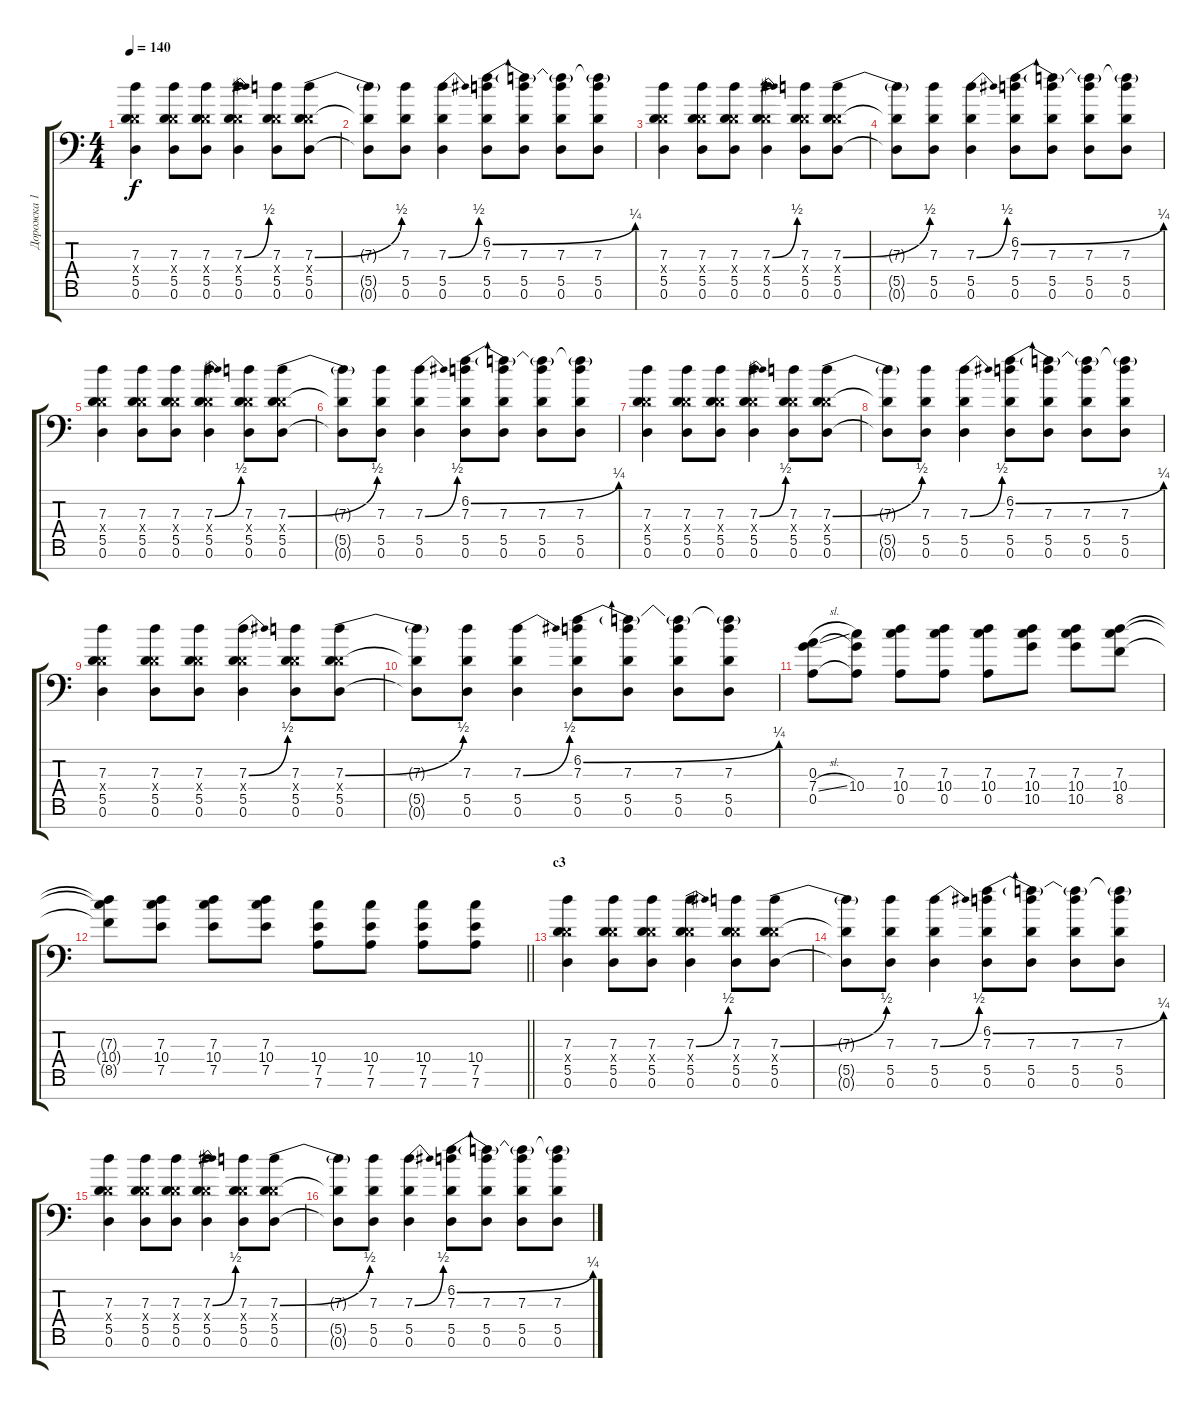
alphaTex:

\track ("Дорожка 1" "Дорожка 1") {instrument electricguitarjazz}
\staff {score tabs}
\tuning (E4 B3 G3 D3 A2 D2 A1) {hide}
\ts (4 4)
\tempo 140
\clef f4
\ks c
(7.3 0.4{x} 5.5 0.6).4{dy f} (7.3 0.4{x} 5.5 0.6).8 (7.3 0.4{x} 5.5 0.6).8 (7.3{be (bend 0 0 60 2)} 0.4{x} 5.5 0.6).4 (7.3 0.4{x} 5.5 0.6).8 (7.3{be (bend 0 0 60 2)} 0.4{x} 5.5 0.6).8 |
(7.3{t} 5.5{t} 0.6{t}).8 (7.3 5.5 0.6).8 (7.3{be (bend 0 0 60 2)} 5.5 0.6).4 (6.2{be (bend 0 0 60 1)} 7.3 5.5 0.6).8 (6.2{t} 7.3 5.5 0.6).8 (6.2{t} 7.3 5.5 0.6).8 (6.2{t} 7.3 5.5 0.6).8 |
(7.3 0.4{x} 5.5 0.6).4 (7.3 0.4{x} 5.5 0.6).8 (7.3 0.4{x} 5.5 0.6).8 (7.3{be (bend 0 0 60 2)} 0.4{x} 5.5 0.6).4 (7.3 0.4{x} 5.5 0.6).8 (7.3{be (bend 0 0 60 2)} 0.4{x} 5.5 0.6).8 |
(7.3{t} 5.5{t} 0.6{t}).8 (7.3 5.5 0.6).8 (7.3{be (bend 0 0 60 2)} 5.5 0.6).4 (6.2{be (bend 0 0 60 1)} 7.3 5.5 0.6).8 (6.2{t} 7.3 5.5 0.6).8 (6.2{t} 7.3 5.5 0.6).8 (6.2{t} 7.3 5.5 0.6).8 |
(7.3 0.4{x} 5.5 0.6).4 (7.3 0.4{x} 5.5 0.6).8 (7.3 0.4{x} 5.5 0.6).8 (7.3{be (bend 0 0 60 2)} 0.4{x} 5.5 0.6).4 (7.3 0.4{x} 5.5 0.6).8 (7.3{be (bend 0 0 60 2)} 0.4{x} 5.5 0.6).8 |
(7.3{t} 5.5{t} 0.6{t}).8 (7.3 5.5 0.6).8 (7.3{be (bend 0 0 60 2)} 5.5 0.6).4 (6.2{be (bend 0 0 60 1)} 7.3 5.5 0.6).8 (6.2{t} 7.3 5.5 0.6).8 (6.2{t} 7.3 5.5 0.6).8 (6.2{t} 7.3 5.5 0.6).8 |
(7.3 0.4{x} 5.5 0.6).4 (7.3 0.4{x} 5.5 0.6).8 (7.3 0.4{x} 5.5 0.6).8 (7.3{be (bend 0 0 60 2)} 0.4{x} 5.5 0.6).4 (7.3 0.4{x} 5.5 0.6).8 (7.3{be (bend 0 0 60 2)} 0.4{x} 5.5 0.6).8 |
(7.3{t} 5.5{t} 0.6{t}).8 (7.3 5.5 0.6).8 (7.3{be (bend 0 0 60 2)} 5.5 0.6).4 (6.2{be (bend 0 0 60 1)} 7.3 5.5 0.6).8 (6.2{t} 7.3 5.5 0.6).8 (6.2{t} 7.3 5.5 0.6).8 (6.2{t} 7.3 5.5 0.6).8 |
(7.3 0.4{x} 5.5 0.6).4 (7.3 0.4{x} 5.5 0.6).8 (7.3 0.4{x} 5.5 0.6).8 (7.3{be (bend 0 0 60 2)} 0.4{x} 5.5 0.6).4 (7.3 0.4{x} 5.5 0.6).8 (7.3{be (bend 0 0 60 2)} 0.4{x} 5.5 0.6).8 |
(7.3{t} 5.5{t} 0.6{t}).8 (7.3 5.5 0.6).8 (7.3{be (bend 0 0 60 2)} 5.5 0.6).4 (6.2{be (bend 0 0 60 1)} 7.3 5.5 0.6).8 (6.2{t} 7.3 5.5 0.6).8 (6.2{t} 7.3 5.5 0.6).8 (6.2{t} 7.3 5.5 0.6).8 |
(0.3 7.4{sl} 0.5).8 (0.3{t} 10.4 0.5{t}).8 (7.3 10.4 0.5).8 (7.3 10.4 0.5).8 (7.3 10.4 0.5).8 (7.3 10.4 10.5).8 (7.3 10.4 10.5).8 (7.3 10.4 8.5).8 |
\barLineRight lightlight
(7.3{t} 10.4{t} 8.5{t}).8 (7.3 10.4 7.5).8 (7.3 10.4 7.5).8 (7.3 10.4 7.5).8 (10.4 7.5 7.6).8 (10.4 7.5 7.6).8 (10.4 7.5 7.6).8 (10.4 7.5 7.6).8 |
\section ("" "c3")
(7.3 0.4{x} 5.5 0.6).4{instrument distortionguitar} (7.3 0.4{x} 5.5 0.6).8 (7.3 0.4{x} 5.5 0.6).8 (7.3{be (bend 0 0 60 2)} 0.4{x} 5.5 0.6).4 (7.3 0.4{x} 5.5 0.6).8 (7.3{be (bend 0 0 60 2)} 0.4{x} 5.5 0.6).8 |
(7.3{t} 5.5{t} 0.6{t}).8 (7.3 5.5 0.6).8 (7.3{be (bend 0 0 60 2)} 5.5 0.6).4 (6.2{be (bend 0 0 60 1)} 7.3 5.5 0.6).8 (6.2{t} 7.3 5.5 0.6).8 (6.2{t} 7.3 5.5 0.6).8 (6.2{t} 7.3 5.5 0.6).8 |
(7.3 0.4{x} 5.5 0.6).4 (7.3 0.4{x} 5.5 0.6).8 (7.3 0.4{x} 5.5 0.6).8 (7.3{be (bend 0 0 60 2)} 0.4{x} 5.5 0.6).4 (7.3 0.4{x} 5.5 0.6).8 (7.3{be (bend 0 0 60 2)} 0.4{x} 5.5 0.6).8 |
(7.3{t} 5.5{t} 0.6{t}).8 (7.3 5.5 0.6).8 (7.3{be (bend 0 0 60 2)} 5.5 0.6).4 (6.2{be (bend 0 0 60 1)} 7.3 5.5 0.6).8 (6.2{t} 7.3 5.5 0.6).8 (6.2{t} 7.3 5.5 0.6).8 (6.2{t} 7.3 5.5 0.6).8
